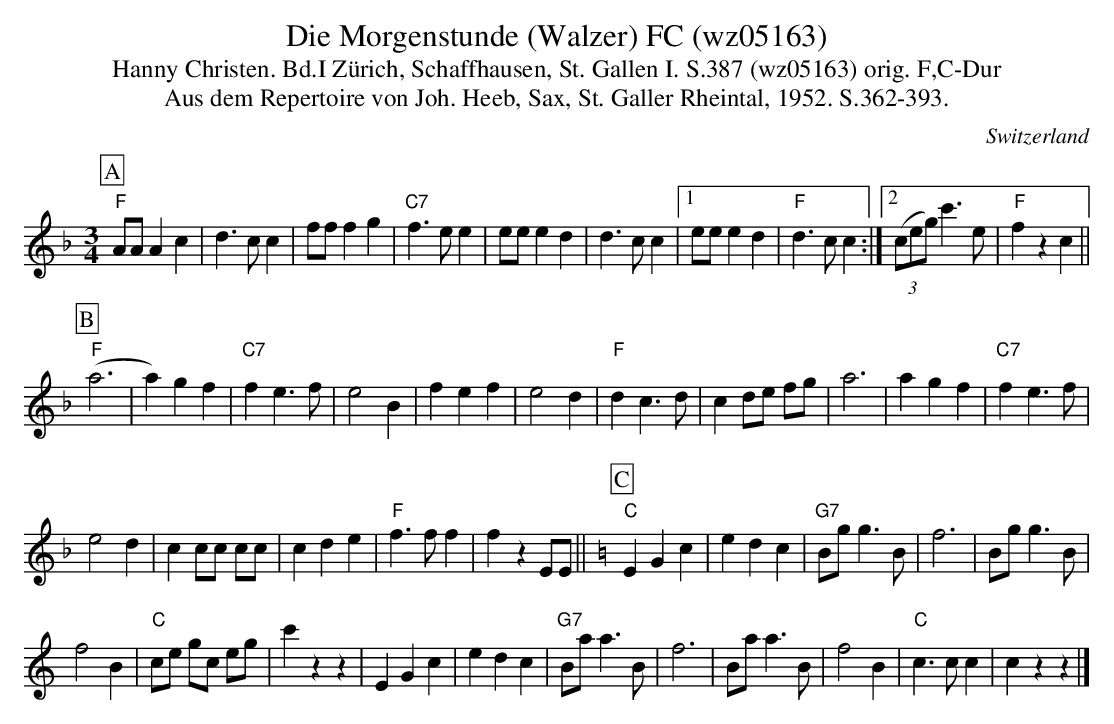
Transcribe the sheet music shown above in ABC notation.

X:1
T: Die Morgenstunde (Walzer) FC (wz05163)
T:Hanny Christen. Bd.I Zürich, Schaffhausen, St. Gallen I. S.387 (wz05163) orig. F,C-Dur
T: Aus dem Repertoire von Joh. Heeb, Sax, St. Galler Rheintal, 1952. S.362-393.
M:3/4
L:1/4
O:Switzerland
K:F major
[P:A] "F"A/A/ Ac | d>cc | f/f/fg | "C7"f>ee | e/e/ed | d>cc |1 e/e/ ed | "F"d>cc :|2 ((3c/e/g/) c'>e | "F"fzc ||
[P:B] "F"(a3 | a)gf | "C7"fe>f | e2B | fef | e2d | "F"dc>d | cd/e/ f/g/ | a3 | agf | "C7"fe>f |
e2d | cc/c/ c/c/ | cde | "F"f>ff | fzE/E/ || [K:C] [P:C] "C"EGc | edc | "G7"B/g/g>B | f3 | B/g/g>B |
f2B | "C"c/e/ g/c/ e/g/ | c'zz | EGc | edc | "G7"B/a/a>B | f3 | B/a/a>B | f2B | "C"c>cc | czz |]
